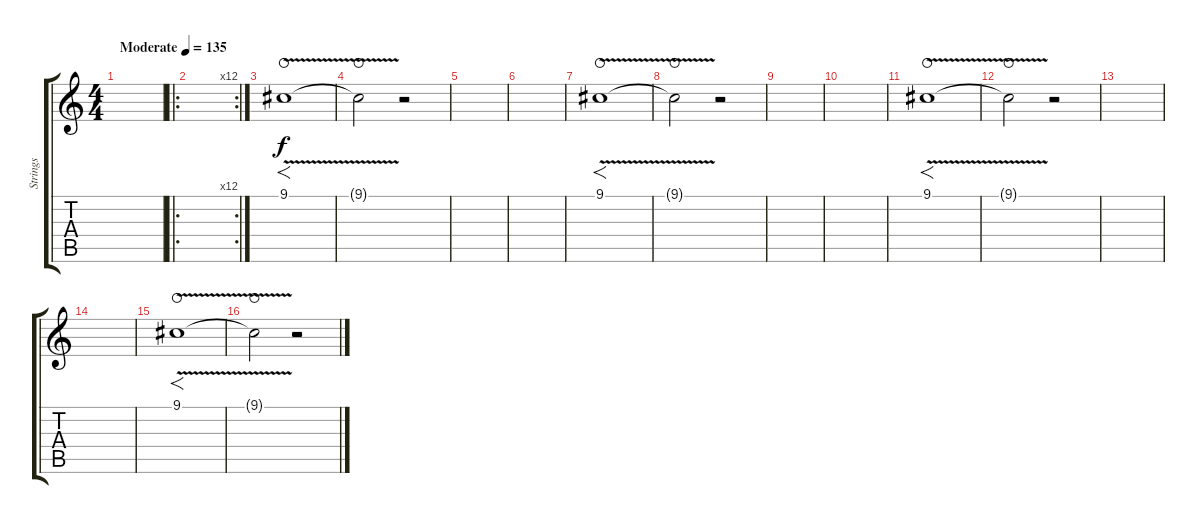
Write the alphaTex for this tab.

\track ("Strings" "Strings") {instrument stringensemble1}
\staff {score tabs}
\tuning (E4 B3 G3 D3 A2 E2) {hide}
\ts (4 4)
\tempo (135 "Moderate")
\clef g2
\ks c
|
\ro
\rc 12
|
9.1{v}.1{f waho} |
9.1{t}.2{waho} r.2 |
|
|
9.1{v}.1{f waho} |
9.1{t}.2{waho} r.2 |
|
|
9.1{v}.1{f waho} |
9.1{t}.2{waho} r.2 |
|
|
9.1{v}.1{f waho} |
9.1{t}.2{waho} r.2
